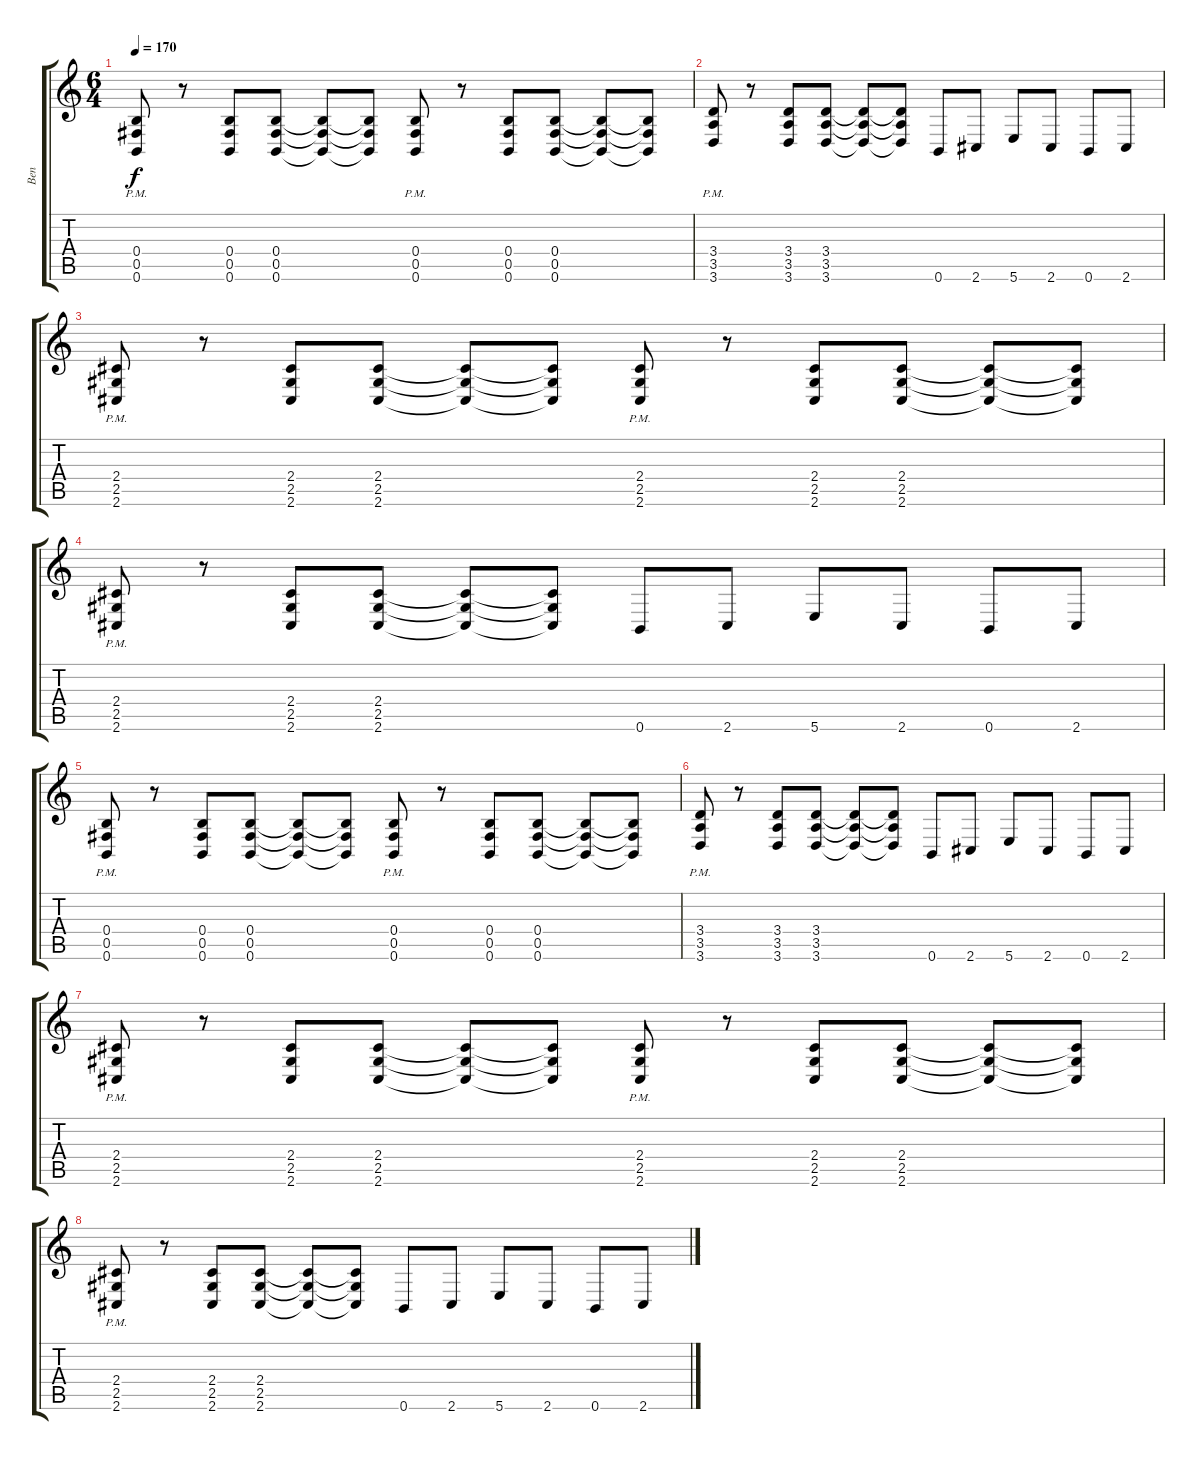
\track ("Ben" "Ben") {instrument distortionguitar}
\staff {score tabs}
\tuning (Db4 Ab3 E3 B2 Gb2 B1) {hide}
\ts (6 4)
\tempo 170
\clef g2
\ks c
(0.4{pm} 0.5{pm} 0.6{pm}).8{dy f} r.8 (0.4 0.5 0.6).8 (0.4 0.5 0.6).8 (0.4{t} 0.5{t} 0.6{t}).8 (0.4{t} 0.5{t} 0.6{t}).8 (0.4{pm} 0.5{pm} 0.6{pm}).8 r.8 (0.4 0.5 0.6).8 (0.4 0.5 0.6).8 (0.4{t} 0.5{t} 0.6{t}).8 (0.4{t} 0.5{t} 0.6{t}).8 |
(3.4{pm} 3.5{pm} 3.6{pm}).8 r.8 (3.4 3.5 3.6).8 (3.4 3.5 3.6).8 (3.4{t} 3.5{t} 3.6{t}).8 (3.4{t} 3.5{t} 3.6{t}).8 0.6.8 2.6.8 5.6.8 2.6.8 0.6.8 2.6.8 |
(2.4{pm} 2.5{pm} 2.6{pm}).8 r.8 (2.4 2.5 2.6).8 (2.4 2.5 2.6).8 (2.4{t} 2.5{t} 2.6{t}).8 (2.4{t} 2.5{t} 2.6{t}).8 (2.4{pm} 2.5{pm} 2.6{pm}).8 r.8 (2.4 2.5 2.6).8 (2.4 2.5 2.6).8 (2.4{t} 2.5{t} 2.6{t}).8 (2.4{t} 2.5{t} 2.6{t}).8 |
(2.4{pm} 2.5{pm} 2.6{pm}).8 r.8 (2.4 2.5 2.6).8 (2.4 2.5 2.6).8 (2.4{t} 2.5{t} 2.6{t}).8 (2.4{t} 2.5{t} 2.6{t}).8 0.6.8 2.6.8 5.6.8 2.6.8 0.6.8 2.6.8 |
(0.4{pm} 0.5{pm} 0.6{pm}).8 r.8 (0.4 0.5 0.6).8 (0.4 0.5 0.6).8 (0.4{t} 0.5{t} 0.6{t}).8 (0.4{t} 0.5{t} 0.6{t}).8 (0.4{pm} 0.5{pm} 0.6{pm}).8 r.8 (0.4 0.5 0.6).8 (0.4 0.5 0.6).8 (0.4{t} 0.5{t} 0.6{t}).8 (0.4{t} 0.5{t} 0.6{t}).8 |
(3.4{pm} 3.5{pm} 3.6{pm}).8 r.8 (3.4 3.5 3.6).8 (3.4 3.5 3.6).8 (3.4{t} 3.5{t} 3.6{t}).8 (3.4{t} 3.5{t} 3.6{t}).8 0.6.8 2.6.8 5.6.8 2.6.8 0.6.8 2.6.8 |
(2.4{pm} 2.5{pm} 2.6{pm}).8 r.8 (2.4 2.5 2.6).8 (2.4 2.5 2.6).8 (2.4{t} 2.5{t} 2.6{t}).8 (2.4{t} 2.5{t} 2.6{t}).8 (2.4{pm} 2.5{pm} 2.6{pm}).8 r.8 (2.4 2.5 2.6).8 (2.4 2.5 2.6).8 (2.4{t} 2.5{t} 2.6{t}).8 (2.4{t} 2.5{t} 2.6{t}).8 |
(2.4{pm} 2.5{pm} 2.6{pm}).8 r.8 (2.4 2.5 2.6).8 (2.4 2.5 2.6).8 (2.4{t} 2.5{t} 2.6{t}).8 (2.4{t} 2.5{t} 2.6{t}).8 0.6.8 2.6.8 5.6.8 2.6.8 0.6.8 2.6.8
